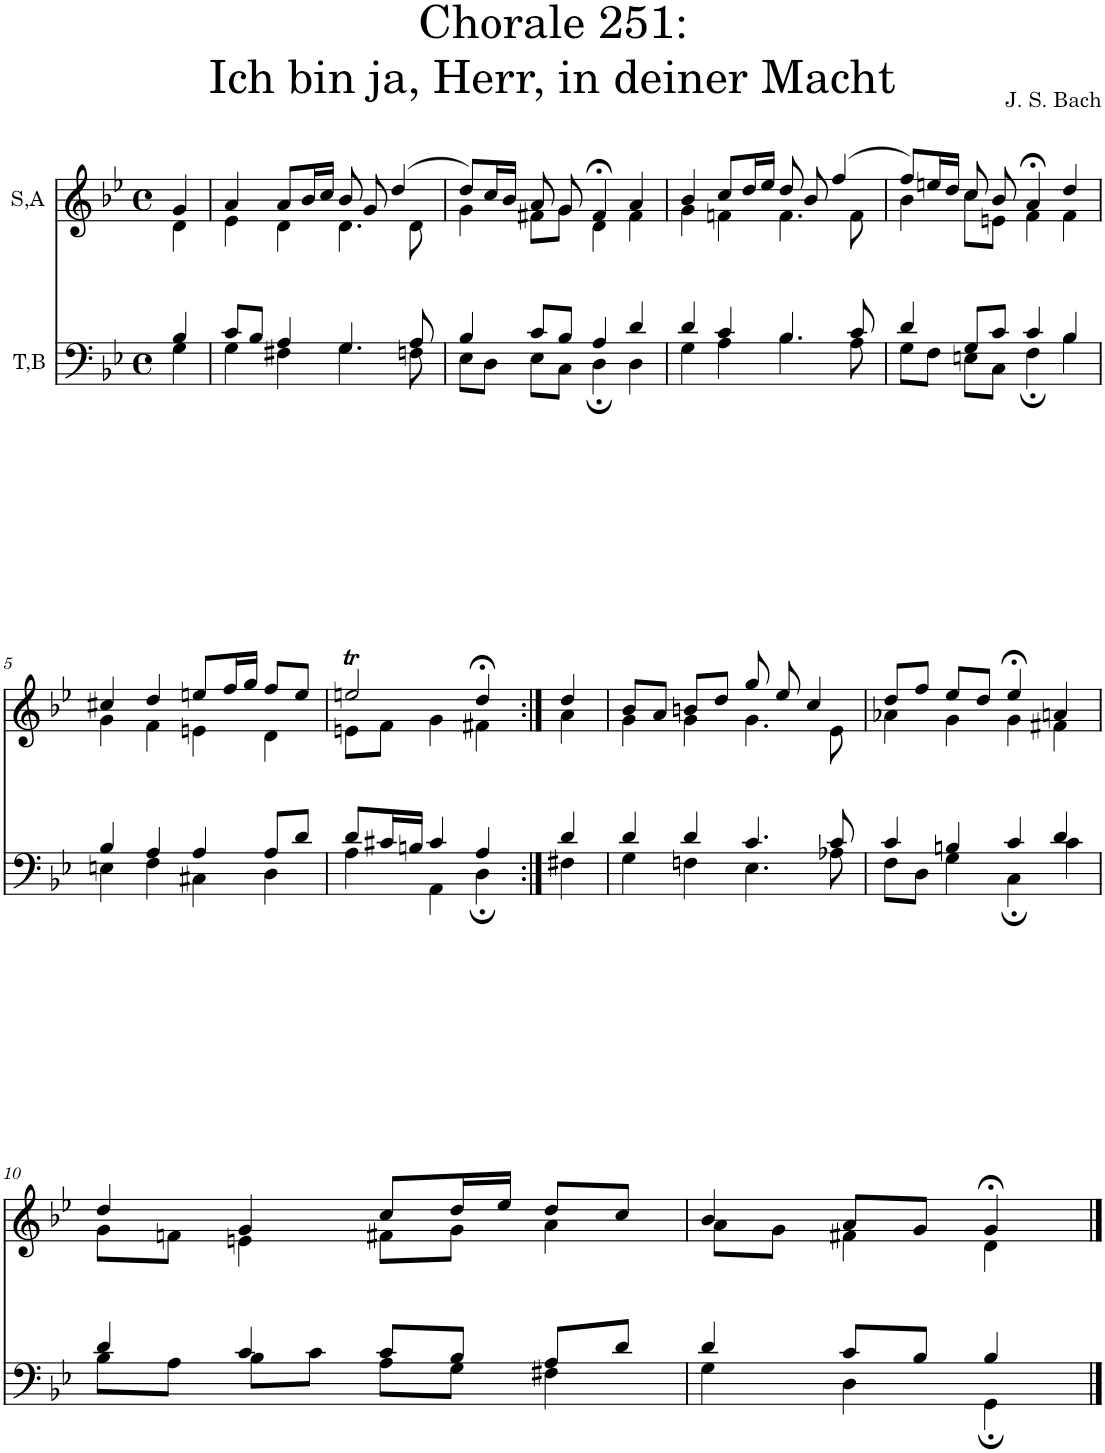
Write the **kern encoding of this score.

**kern	**kern
*part2	*part1
*staff2	*staff1
*I"T,B	*I"S,A
*clefF4	*clefG2
*k[b-e-]	*k[b-e-]
*M4/4	*M4/4
*met(c)	*met(c)
=	=
*^	*^
4B-/	4G\	4g/	4d\
=1	=1	=1	=1
8c/L	4G\	4a/	4e-\
8B-/J	.	.	.
4A/	4F#X\	8a/L	4d\
.	.	16b-/L	.
.	.	16cc/JJ	.
4.G/	4.G\	8b-/	4.d\
.	.	8g/	.
.	.	(>4dd/	.
8A/	8Fn\	.	8d\
=2	=2	=2	=2
4B-/	8E-\L	8dd/L)	4g\
.	8D\J	16cc/L	.
.	.	16b-/JJ	.
8c/L	8E-\L	8a/	8f#X\L
8B-/J	8C\J	8g/	8g\J
4A/	4D;\	4f#;</	4d\
4d/	4D\	4a/	4f#\
=3	=3	=3	=3
4d/	4G\	4b-/	4g\
4c/	4A\	8cc/L	4fn\
.	.	16dd/L	.
.	.	16ee-/JJ	.
4.B-/	4.B-\	8dd/	4.f\
.	.	8b-/	.
.	.	(>4ff/	.
8c/	8A\	.	8f\
=4	=4	=4	=4
4d/	8G\L	8ff/L)	4b-\
.	8F\J	16een/L	.
.	.	16dd/JJ	.
8G/L	8En\L	8cc/	8cc\L
8c/J	8C\J	8b-/	8en\J
4c/	4F;\	4a;</	4f\
4B-/	4B-\	4dd/	4f\
!!LO:LB:g=z	!!
=5	=5	=5	=5
4B-/	4En\	4cc#X/	4g\
4A/	4F\	4dd/	4f\
4A/	4C#X\	8een/L	4en\
.	.	16ff/L	.
.	.	16gg/JJ	.
8A/L	4D\	8ff/L	4d\
8d/J	.	8ee/J	.
=149	=149	=149	=149
8d/L	4A\	2eent/	8en\L
16c#X/L	.	.	8f\J
16Bn/JJ	.	.	.
4c#/	4AA\	.	4g\
4A/	4D;\	4dd;</	4f#X\
=150:|!	=150:|!	=150:|!	=150:|!
4d/	4F#X\	4dd/	4a\
=8	=8	=8	=8
4d/	4G\	8b-/L	4g\
.	.	8a/J	.
4d/	4Fn\	8bn/L	4g\
.	.	8dd/J	.
4.c/	4.E-\	8gg/	4.g\
.	.	8ee-/	.
.	.	4cc/	.
8c/	8A-X\	.	8e-\
=9	=9	=9	=9
4c/	8F\L	8dd/L	4a-X\
.	8D\J	8ff/J	.
4Bn/	4G\	8ee-/L	4g\
.	.	8dd/J	.
4c/	4C;\	4ee-;</	4g\
4d/	4c\	4an/	4f#X\
!!LO:LB:g=z	!!
=10	=10	=10	=10
4d/	8B-\L	4dd/	8g\L
.	8A\J	.	8fn\J
4c/	8B-\L	4g/	4en\
.	8c\J	.	.
8c/L	8A\L	8cc/L	8f#X\L
8B-/J	8G\J	16dd/L	8g\J
.	.	16ee-/JJ	.
8A/L	4F#X\	8dd/L	4a\
8d/J	.	8cc/J	.
=11	=11	=11	=11
4d/	4G\	4b-/	8a\L
.	.	.	8g\J
8c/L	4D\	8a/L	4f#X\
8B-/J	.	8g/J	.
4B-/	4GG;\	4g;</	4d\
*v	*v	*	*
*	*v	*v
==	==
*-	*-
